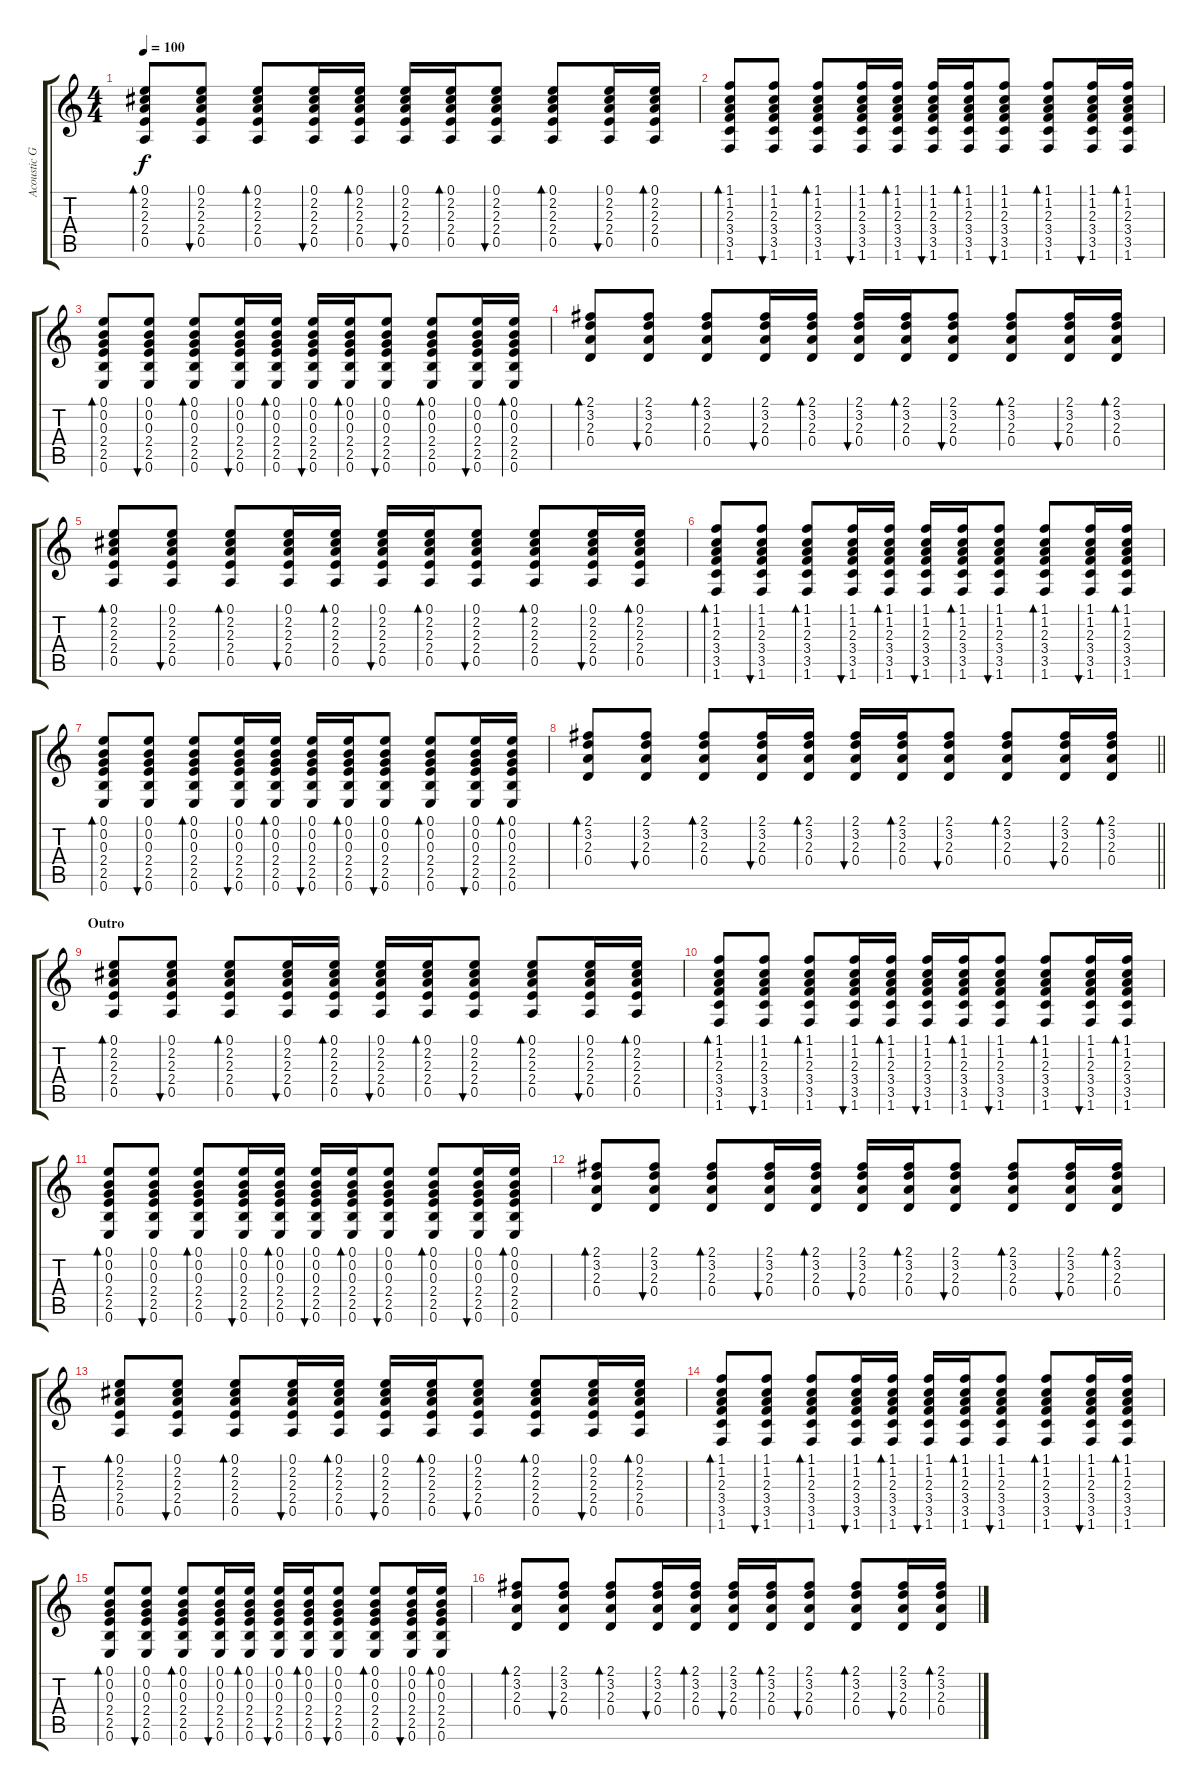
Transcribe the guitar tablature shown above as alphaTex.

\track ("Acoustic Gtr." "Acoustic G") {instrument acousticguitarsteel}
\staff {score tabs}
\tuning (E4 B3 G3 D3 A2 E2) {hide}
\ts (4 4)
\tempo 100
\clef g2
\ks c
(0.1 2.2 2.3 2.4 0.5).8{bd 60 dy f} (0.1 2.2 2.3 2.4 0.5).8{bu 60} (0.1 2.2 2.3 2.4 0.5).8{bd 60} (0.1 2.2 2.3 2.4 0.5).16{bu 60} (0.1 2.2 2.3 2.4 0.5).16{bd 60} (0.1 2.2 2.3 2.4 0.5).16{bu 60} (0.1 2.2 2.3 2.4 0.5).16{bd 60} (0.1 2.2 2.3 2.4 0.5).8{bu 60} (0.1 2.2 2.3 2.4 0.5).8{bd 60} (0.1 2.2 2.3 2.4 0.5).16{bu 60} (0.1 2.2 2.3 2.4 0.5).16{bd 60} |
(1.1 1.2 2.3 3.4 3.5 1.6).8{bd 60} (1.1 1.2 2.3 3.4 3.5 1.6).8{bu 60} (1.1 1.2 2.3 3.4 3.5 1.6).8{bd 60} (1.1 1.2 2.3 3.4 3.5 1.6).16{bu 60} (1.1 1.2 2.3 3.4 3.5 1.6).16{bd 60} (1.1 1.2 2.3 3.4 3.5 1.6).16{bu 60} (1.1 1.2 2.3 3.4 3.5 1.6).16{bd 60} (1.1 1.2 2.3 3.4 3.5 1.6).8{bu 60} (1.1 1.2 2.3 3.4 3.5 1.6).8{bd 60} (1.1 1.2 2.3 3.4 3.5 1.6).16{bu 60} (1.1 1.2 2.3 3.4 3.5 1.6).16{bd 60} |
(0.1 0.2 0.3 2.4 2.5 0.6).8{bd 60} (0.1 0.2 0.3 2.4 2.5 0.6).8{bu 60} (0.1 0.2 0.3 2.4 2.5 0.6).8{bd 60} (0.1 0.2 0.3 2.4 2.5 0.6).16{bu 60} (0.1 0.2 0.3 2.4 2.5 0.6).16{bd 60} (0.1 0.2 0.3 2.4 2.5 0.6).16{bu 60} (0.1 0.2 0.3 2.4 2.5 0.6).16{bd 60} (0.1 0.2 0.3 2.4 2.5 0.6).8{bu 60} (0.1 0.2 0.3 2.4 2.5 0.6).8{bd 60} (0.1 0.2 0.3 2.4 2.5 0.6).16{bu 60} (0.1 0.2 0.3 2.4 2.5 0.6).16{bd 60} |
(2.1 3.2 2.3 0.4).8{bd 60} (2.1 3.2 2.3 0.4).8{bu 60} (2.1 3.2 2.3 0.4).8{bd 60} (2.1 3.2 2.3 0.4).16{bu 60} (2.1 3.2 2.3 0.4).16{bd 60} (2.1 3.2 2.3 0.4).16{bu 60} (2.1 3.2 2.3 0.4).16{bd 60} (2.1 3.2 2.3 0.4).8{bu 60} (2.1 3.2 2.3 0.4).8{bd 60} (2.1 3.2 2.3 0.4).16{bu 60} (2.1 3.2 2.3 0.4).16{bd 60} |
(0.1 2.2 2.3 2.4 0.5).8{bd 60} (0.1 2.2 2.3 2.4 0.5).8{bu 60} (0.1 2.2 2.3 2.4 0.5).8{bd 60} (0.1 2.2 2.3 2.4 0.5).16{bu 60} (0.1 2.2 2.3 2.4 0.5).16{bd 60} (0.1 2.2 2.3 2.4 0.5).16{bu 60} (0.1 2.2 2.3 2.4 0.5).16{bd 60} (0.1 2.2 2.3 2.4 0.5).8{bu 60} (0.1 2.2 2.3 2.4 0.5).8{bd 60} (0.1 2.2 2.3 2.4 0.5).16{bu 60} (0.1 2.2 2.3 2.4 0.5).16{bd 60} |
(1.1 1.2 2.3 3.4 3.5 1.6).8{bd 60} (1.1 1.2 2.3 3.4 3.5 1.6).8{bu 60} (1.1 1.2 2.3 3.4 3.5 1.6).8{bd 60} (1.1 1.2 2.3 3.4 3.5 1.6).16{bu 60} (1.1 1.2 2.3 3.4 3.5 1.6).16{bd 60} (1.1 1.2 2.3 3.4 3.5 1.6).16{bu 60} (1.1 1.2 2.3 3.4 3.5 1.6).16{bd 60} (1.1 1.2 2.3 3.4 3.5 1.6).8{bu 60} (1.1 1.2 2.3 3.4 3.5 1.6).8{bd 60} (1.1 1.2 2.3 3.4 3.5 1.6).16{bu 60} (1.1 1.2 2.3 3.4 3.5 1.6).16{bd 60} |
(0.1 0.2 0.3 2.4 2.5 0.6).8{bd 60} (0.1 0.2 0.3 2.4 2.5 0.6).8{bu 60} (0.1 0.2 0.3 2.4 2.5 0.6).8{bd 60} (0.1 0.2 0.3 2.4 2.5 0.6).16{bu 60} (0.1 0.2 0.3 2.4 2.5 0.6).16{bd 60} (0.1 0.2 0.3 2.4 2.5 0.6).16{bu 60} (0.1 0.2 0.3 2.4 2.5 0.6).16{bd 60} (0.1 0.2 0.3 2.4 2.5 0.6).8{bu 60} (0.1 0.2 0.3 2.4 2.5 0.6).8{bd 60} (0.1 0.2 0.3 2.4 2.5 0.6).16{bu 60} (0.1 0.2 0.3 2.4 2.5 0.6).16{bd 60} |
\barLineRight lightlight
(2.1 3.2 2.3 0.4).8{bd 60} (2.1 3.2 2.3 0.4).8{bu 60} (2.1 3.2 2.3 0.4).8{bd 60} (2.1 3.2 2.3 0.4).16{bu 60} (2.1 3.2 2.3 0.4).16{bd 60} (2.1 3.2 2.3 0.4).16{bu 60} (2.1 3.2 2.3 0.4).16{bd 60} (2.1 3.2 2.3 0.4).8{bu 60} (2.1 3.2 2.3 0.4).8{bd 60} (2.1 3.2 2.3 0.4).16{bu 60} (2.1 3.2 2.3 0.4).16{bd 60} |
\section ("" "Outro")
(0.1 2.2 2.3 2.4 0.5).8{bd 60} (0.1 2.2 2.3 2.4 0.5).8{bu 60} (0.1 2.2 2.3 2.4 0.5).8{bd 60} (0.1 2.2 2.3 2.4 0.5).16{bu 60} (0.1 2.2 2.3 2.4 0.5).16{bd 60} (0.1 2.2 2.3 2.4 0.5).16{bu 60} (0.1 2.2 2.3 2.4 0.5).16{bd 60} (0.1 2.2 2.3 2.4 0.5).8{bu 60} (0.1 2.2 2.3 2.4 0.5).8{bd 60} (0.1 2.2 2.3 2.4 0.5).16{bu 60} (0.1 2.2 2.3 2.4 0.5).16{bd 60} |
(1.1 1.2 2.3 3.4 3.5 1.6).8{bd 60} (1.1 1.2 2.3 3.4 3.5 1.6).8{bu 60} (1.1 1.2 2.3 3.4 3.5 1.6).8{bd 60} (1.1 1.2 2.3 3.4 3.5 1.6).16{bu 60} (1.1 1.2 2.3 3.4 3.5 1.6).16{bd 60} (1.1 1.2 2.3 3.4 3.5 1.6).16{bu 60} (1.1 1.2 2.3 3.4 3.5 1.6).16{bd 60} (1.1 1.2 2.3 3.4 3.5 1.6).8{bu 60} (1.1 1.2 2.3 3.4 3.5 1.6).8{bd 60} (1.1 1.2 2.3 3.4 3.5 1.6).16{bu 60} (1.1 1.2 2.3 3.4 3.5 1.6).16{bd 60} |
(0.1 0.2 0.3 2.4 2.5 0.6).8{bd 60} (0.1 0.2 0.3 2.4 2.5 0.6).8{bu 60} (0.1 0.2 0.3 2.4 2.5 0.6).8{bd 60} (0.1 0.2 0.3 2.4 2.5 0.6).16{bu 60} (0.1 0.2 0.3 2.4 2.5 0.6).16{bd 60} (0.1 0.2 0.3 2.4 2.5 0.6).16{bu 60} (0.1 0.2 0.3 2.4 2.5 0.6).16{bd 60} (0.1 0.2 0.3 2.4 2.5 0.6).8{bu 60} (0.1 0.2 0.3 2.4 2.5 0.6).8{bd 60} (0.1 0.2 0.3 2.4 2.5 0.6).16{bu 60} (0.1 0.2 0.3 2.4 2.5 0.6).16{bd 60} |
(2.1 3.2 2.3 0.4).8{bd 60} (2.1 3.2 2.3 0.4).8{bu 60} (2.1 3.2 2.3 0.4).8{bd 60} (2.1 3.2 2.3 0.4).16{bu 60} (2.1 3.2 2.3 0.4).16{bd 60} (2.1 3.2 2.3 0.4).16{bu 60} (2.1 3.2 2.3 0.4).16{bd 60} (2.1 3.2 2.3 0.4).8{bu 60} (2.1 3.2 2.3 0.4).8{bd 60} (2.1 3.2 2.3 0.4).16{bu 60} (2.1 3.2 2.3 0.4).16{bd 60} |
(0.1 2.2 2.3 2.4 0.5).8{bd 60} (0.1 2.2 2.3 2.4 0.5).8{bu 60} (0.1 2.2 2.3 2.4 0.5).8{bd 60} (0.1 2.2 2.3 2.4 0.5).16{bu 60} (0.1 2.2 2.3 2.4 0.5).16{bd 60} (0.1 2.2 2.3 2.4 0.5).16{bu 60} (0.1 2.2 2.3 2.4 0.5).16{bd 60} (0.1 2.2 2.3 2.4 0.5).8{bu 60} (0.1 2.2 2.3 2.4 0.5).8{bd 60} (0.1 2.2 2.3 2.4 0.5).16{bu 60} (0.1 2.2 2.3 2.4 0.5).16{bd 60} |
(1.1 1.2 2.3 3.4 3.5 1.6).8{bd 60} (1.1 1.2 2.3 3.4 3.5 1.6).8{bu 60} (1.1 1.2 2.3 3.4 3.5 1.6).8{bd 60} (1.1 1.2 2.3 3.4 3.5 1.6).16{bu 60} (1.1 1.2 2.3 3.4 3.5 1.6).16{bd 60} (1.1 1.2 2.3 3.4 3.5 1.6).16{bu 60} (1.1 1.2 2.3 3.4 3.5 1.6).16{bd 60} (1.1 1.2 2.3 3.4 3.5 1.6).8{bu 60} (1.1 1.2 2.3 3.4 3.5 1.6).8{bd 60} (1.1 1.2 2.3 3.4 3.5 1.6).16{bu 60} (1.1 1.2 2.3 3.4 3.5 1.6).16{bd 60} |
(0.1 0.2 0.3 2.4 2.5 0.6).8{bd 60} (0.1 0.2 0.3 2.4 2.5 0.6).8{bu 60} (0.1 0.2 0.3 2.4 2.5 0.6).8{bd 60} (0.1 0.2 0.3 2.4 2.5 0.6).16{bu 60} (0.1 0.2 0.3 2.4 2.5 0.6).16{bd 60} (0.1 0.2 0.3 2.4 2.5 0.6).16{bu 60} (0.1 0.2 0.3 2.4 2.5 0.6).16{bd 60} (0.1 0.2 0.3 2.4 2.5 0.6).8{bu 60} (0.1 0.2 0.3 2.4 2.5 0.6).8{bd 60} (0.1 0.2 0.3 2.4 2.5 0.6).16{bu 60} (0.1 0.2 0.3 2.4 2.5 0.6).16{bd 60} |
(2.1 3.2 2.3 0.4).8{bd 60} (2.1 3.2 2.3 0.4).8{bu 60} (2.1 3.2 2.3 0.4).8{bd 60} (2.1 3.2 2.3 0.4).16{bu 60} (2.1 3.2 2.3 0.4).16{bd 60} (2.1 3.2 2.3 0.4).16{bu 60} (2.1 3.2 2.3 0.4).16{bd 60} (2.1 3.2 2.3 0.4).8{bu 60} (2.1 3.2 2.3 0.4).8{bd 60} (2.1 3.2 2.3 0.4).16{bu 60} (2.1 3.2 2.3 0.4).16{bd 60}
